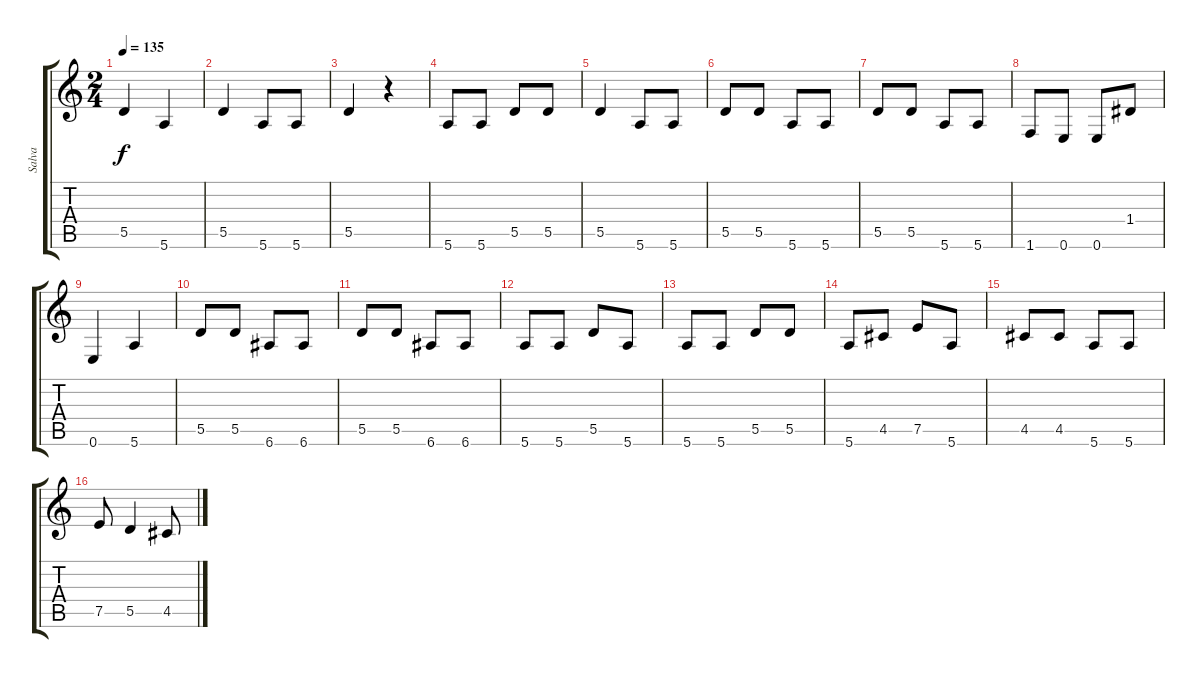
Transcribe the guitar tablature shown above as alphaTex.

\track ("Salva" "Salva") {instrument electricbassfinger}
\staff {score tabs}
\tuning (E4 B3 G3 D3 A2 E2) {hide}
\ts (2 4)
\tempo 135
\clef g2
\ks c
5.5.4{dy f} 5.6.4 |
5.5.4 5.6.8 5.6.8 |
5.5.4 r.4 |
5.6.8 5.6.8 5.5.8 5.5.8 |
5.5.4 5.6.8 5.6.8 |
5.5.8 5.5.8 5.6.8 5.6.8 |
5.5.8 5.5.8 5.6.8 5.6.8 |
1.6.8 0.6.8 0.6.8 1.4.8 |
0.6.4 5.6.4 |
5.5.8 5.5.8 6.6.8 6.6.8 |
5.5.8 5.5.8 6.6.8 6.6.8 |
5.6.8 5.6.8 5.5.8 5.6.8 |
5.6.8 5.6.8 5.5.8 5.5.8 |
5.6.8 4.5.8 7.5.8 5.6.8 |
4.5.8 4.5.8 5.6.8 5.6.8 |
7.5.8 5.5.4 4.5.8
